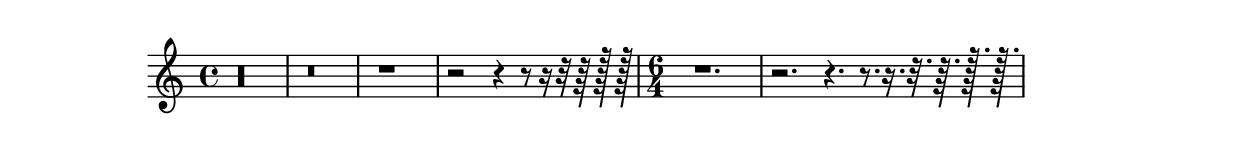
\version "2.1.22"

\header{
texidoc="
There is a big variety of rests.  Note that the dot of 8th, 16th and 32nd 
rests rest should be next to the top of the rest.  All rests except the 
whole rest are centered on the middle staff line.
"
}


	\score { \notes {
	\time 4/4
r \longa * 1/4  r\breve * 1/2 
r1 r2 r4 r8 r16 r32 r64 r128 r128
\time 6/4
r1. r2. r4. r8. r16. r32. r64. r128. r128.
}}

